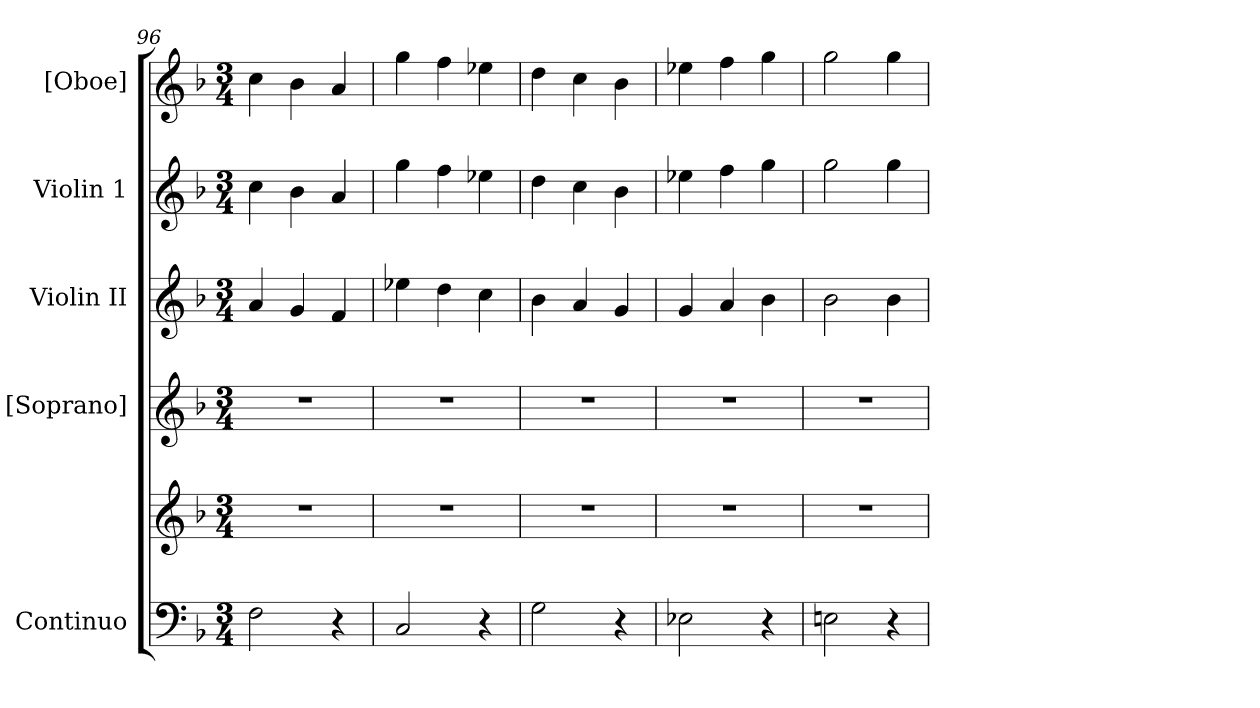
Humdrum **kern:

**kern	**kern	**kern	**kern	**kern	**kern
*part5	*part5	*part4	*part3	*part2	*part1
*staff6	*staff5	*staff4	*staff3	*staff2	*staff1
*I"Continuo	*	*I"[Soprano]	*I"Violin II	*I"Violin 1	*I"[Oboe]
*I'Cont.	*	*I'A.	*I'Vln. II	*I'Vln. 1	*I'Ob.
!!LO:LB:g=z
*clefF4	*clefG2	*clefG2	*clefG2	*clefG2	*clefG2
*k[b-]	*k[b-]	*k[b-]	*k[b-]	*k[b-]	*k[b-]
*F:	*F:	*F:	*F:	*F:	*F:
*M3/4	*M3/4	*M3/4	*M3/4	*M3/4	*M3/4
=96	=96	=96	=96	=96	=96
!	!LO:N:vis=1	!LO:N:vis=1	!	!	!
2Fi\	2.r	2.r	4ai/	4cci\	4cci\
.	.	.	4gi/	4b-i\	4b-i\
4r	.	.	4fi/	4ai/	4ai/
=97	=97	=97	=97	=97	=97
!	!LO:N:vis=1	!LO:N:vis=1	!	!	!
2Ci/	2.r	2.r	4ee-Xi\	4ggi\	4ggi\
.	.	.	4ddi\	4ffi\	4ffi\
4r	.	.	4cci\	4ee-Xi\	4ee-Xi\
=98	=98	=98	=98	=98	=98
!	!LO:N:vis=1	!LO:N:vis=1	!	!	!
2Gi\	2.r	2.r	4b-i\	4ddi\	4ddi\
.	.	.	4ai/	4cci\	4cci\
4r	.	.	4gi/	4b-i\	4b-i\
=99	=99	=99	=99	=99	=99
!	!LO:N:vis=1	!LO:N:vis=1	!	!	!
2E-Xi\	2.r	2.r	4gi/	4ee-Xi\	4ee-Xi\
.	.	.	4ai/	4ffi\	4ffi\
4r	.	.	4b-i\	4ggi\	4ggi\
=100	=100	=100	=100	=100	=100
!	!LO:N:vis=1	!LO:N:vis=1	!	!	!
2Eni\	2.r	2.r	2b-i\	2ggi\	2ggi\
4r	.	.	4b-i\	4ggi\	4ggi\
=	=	=	=	=	=
*-	*-	*-	*-	*-	*-
